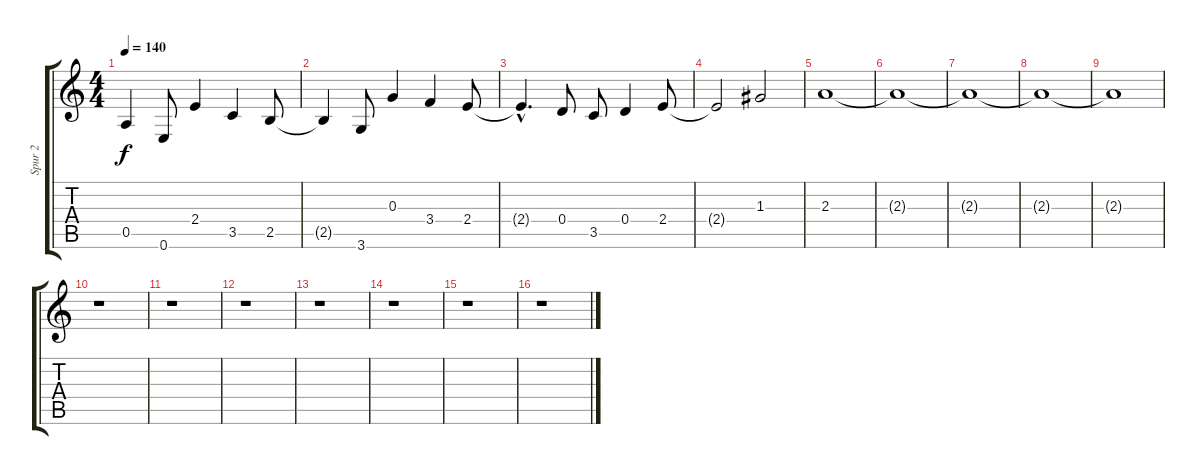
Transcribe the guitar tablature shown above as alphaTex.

\track ("Spur 2" "Spur 2") {instrument synthbass2}
\staff {score tabs}
\tuning (E4 B3 G3 D3 A2 E2) {hide}
\ts (4 4)
\tempo 140
\clef g2
\ks c
0.5{t}.4{dy f} 0.6.8 2.4.4 3.5.4 2.5.8 |
2.5{t}.4 3.6.8 0.3.4 3.4.4 2.4.8 |
2.4{hac t}.4{d} 0.4.8 3.5.8 0.4.4 2.4.8 |
2.4{t}.2 1.3.2 |
2.3.1 |
2.3{t}.1 |
2.3{t}.1 |
2.3{t}.1 |
2.3{t}.1 |
r.1 |
r.1 |
r.1 |
r.1 |
r.1 |
r.1 |
r.1
